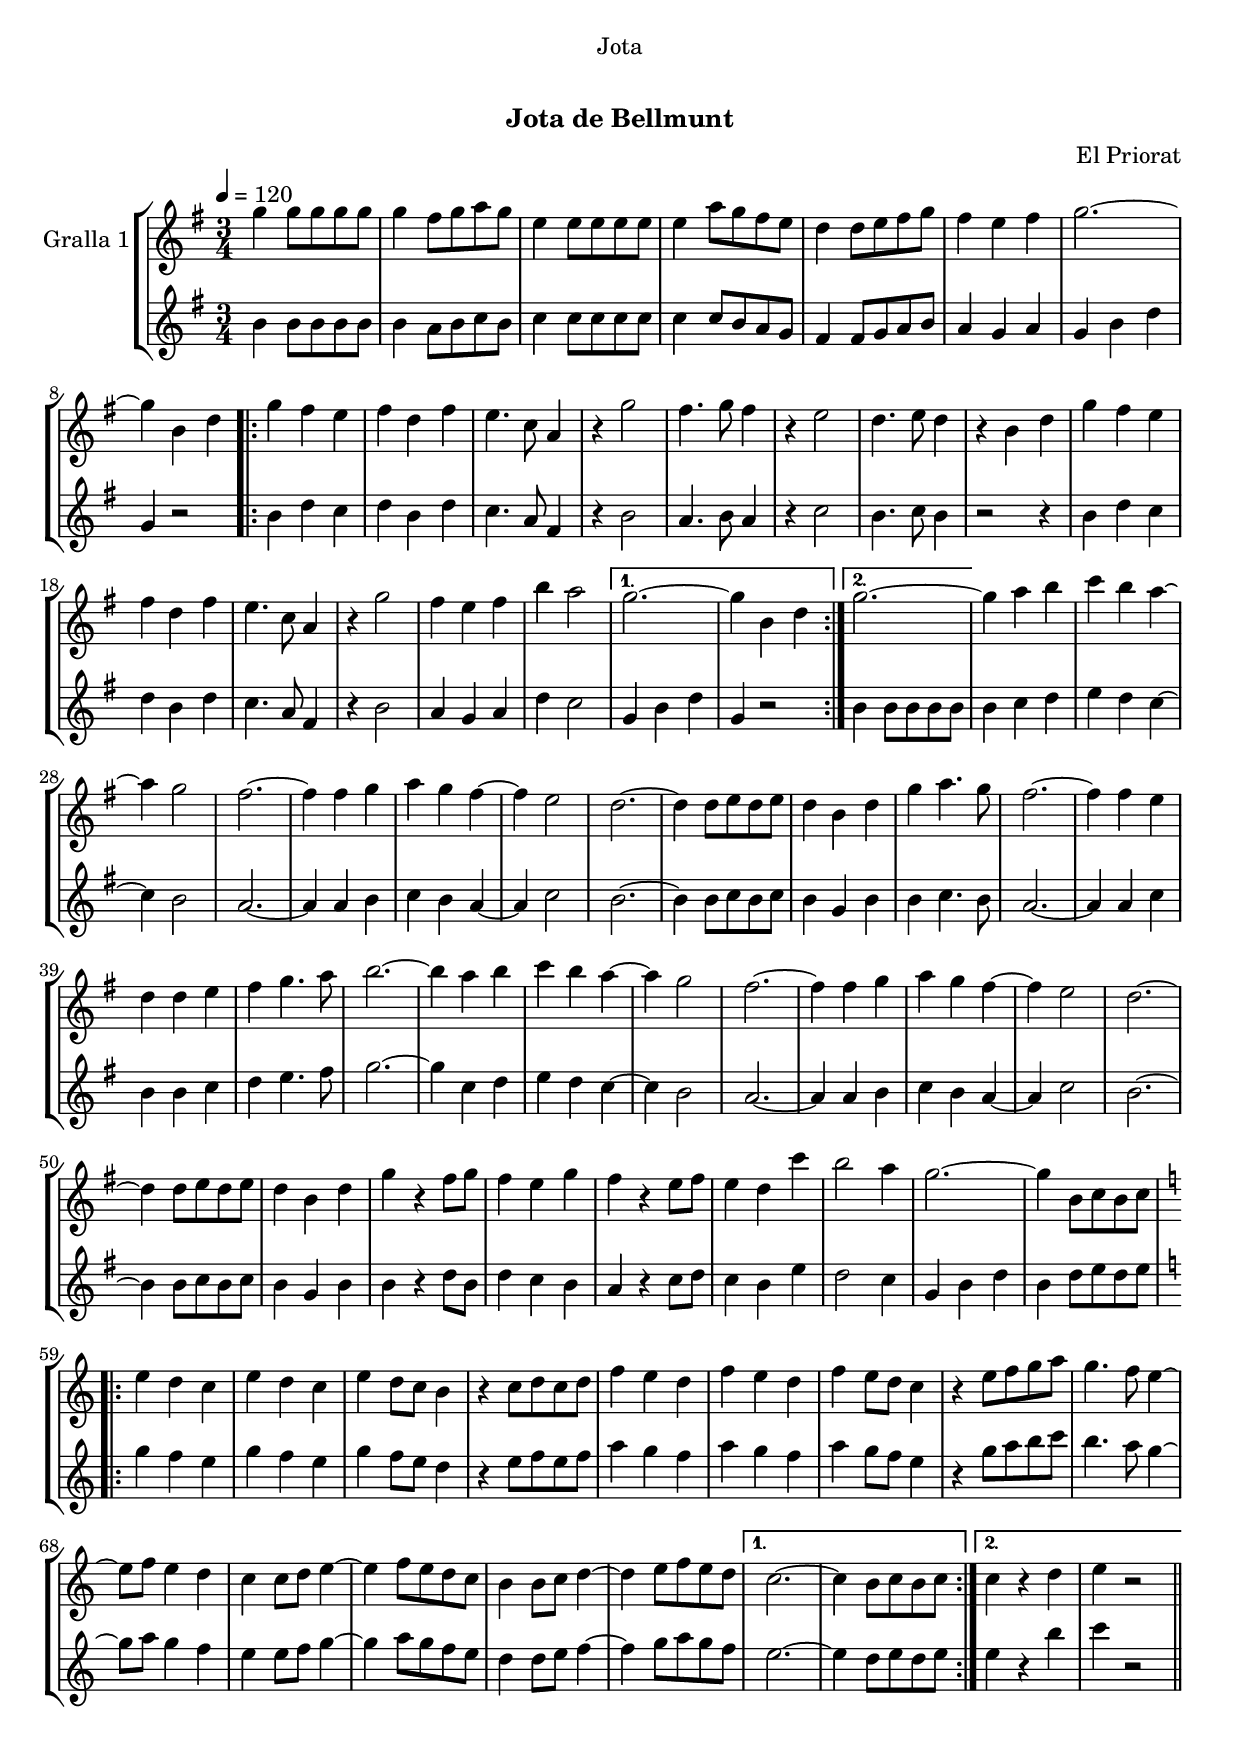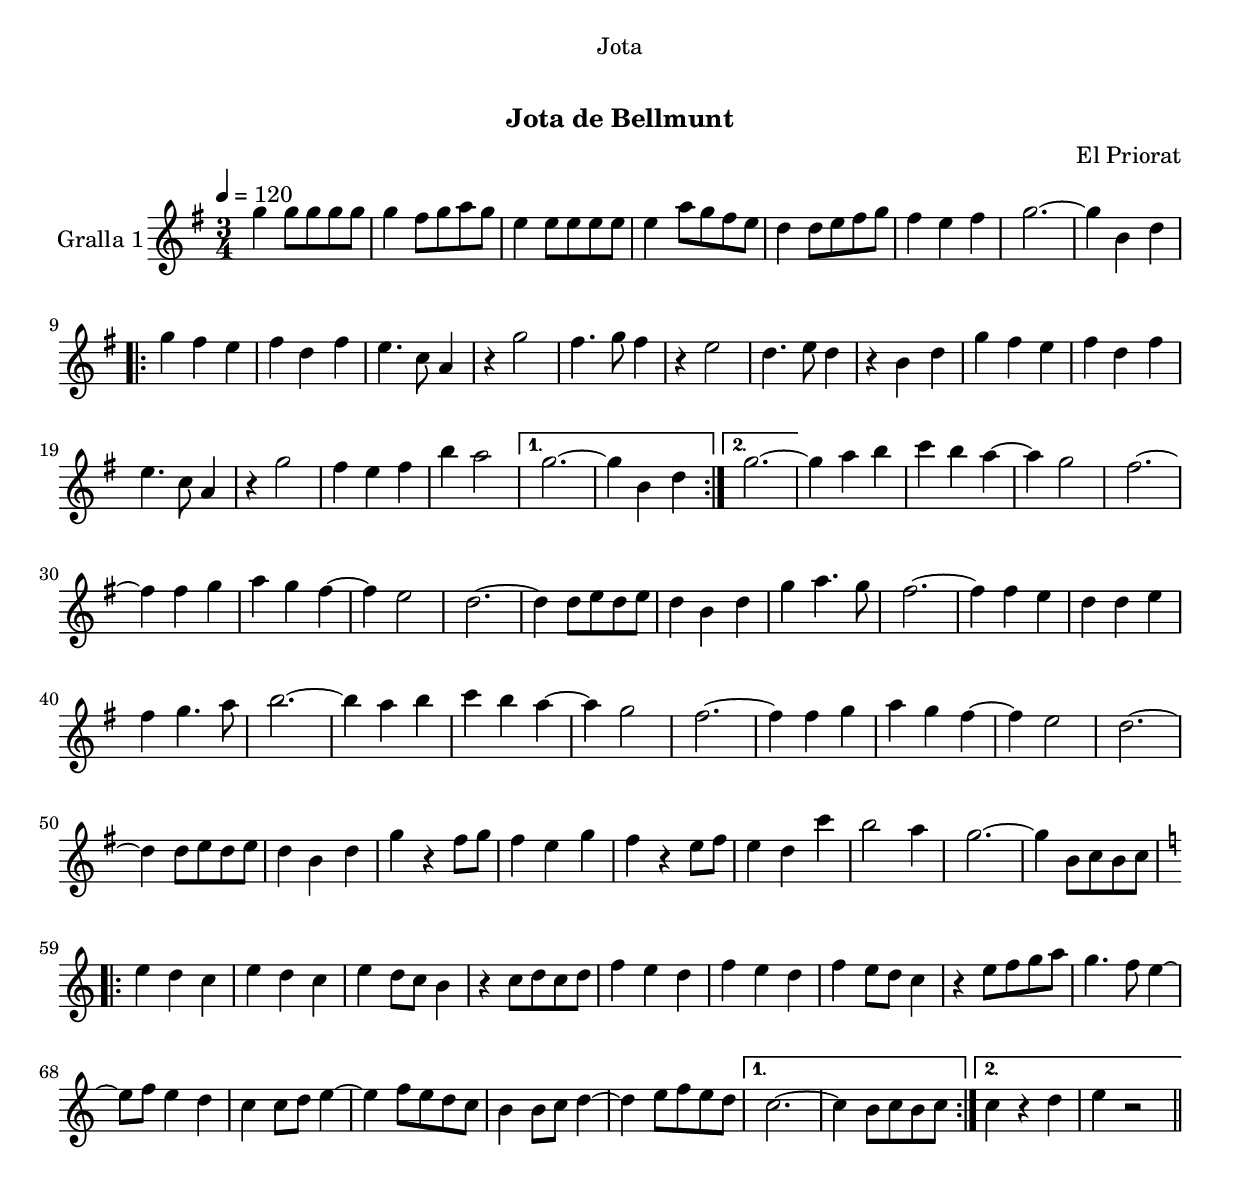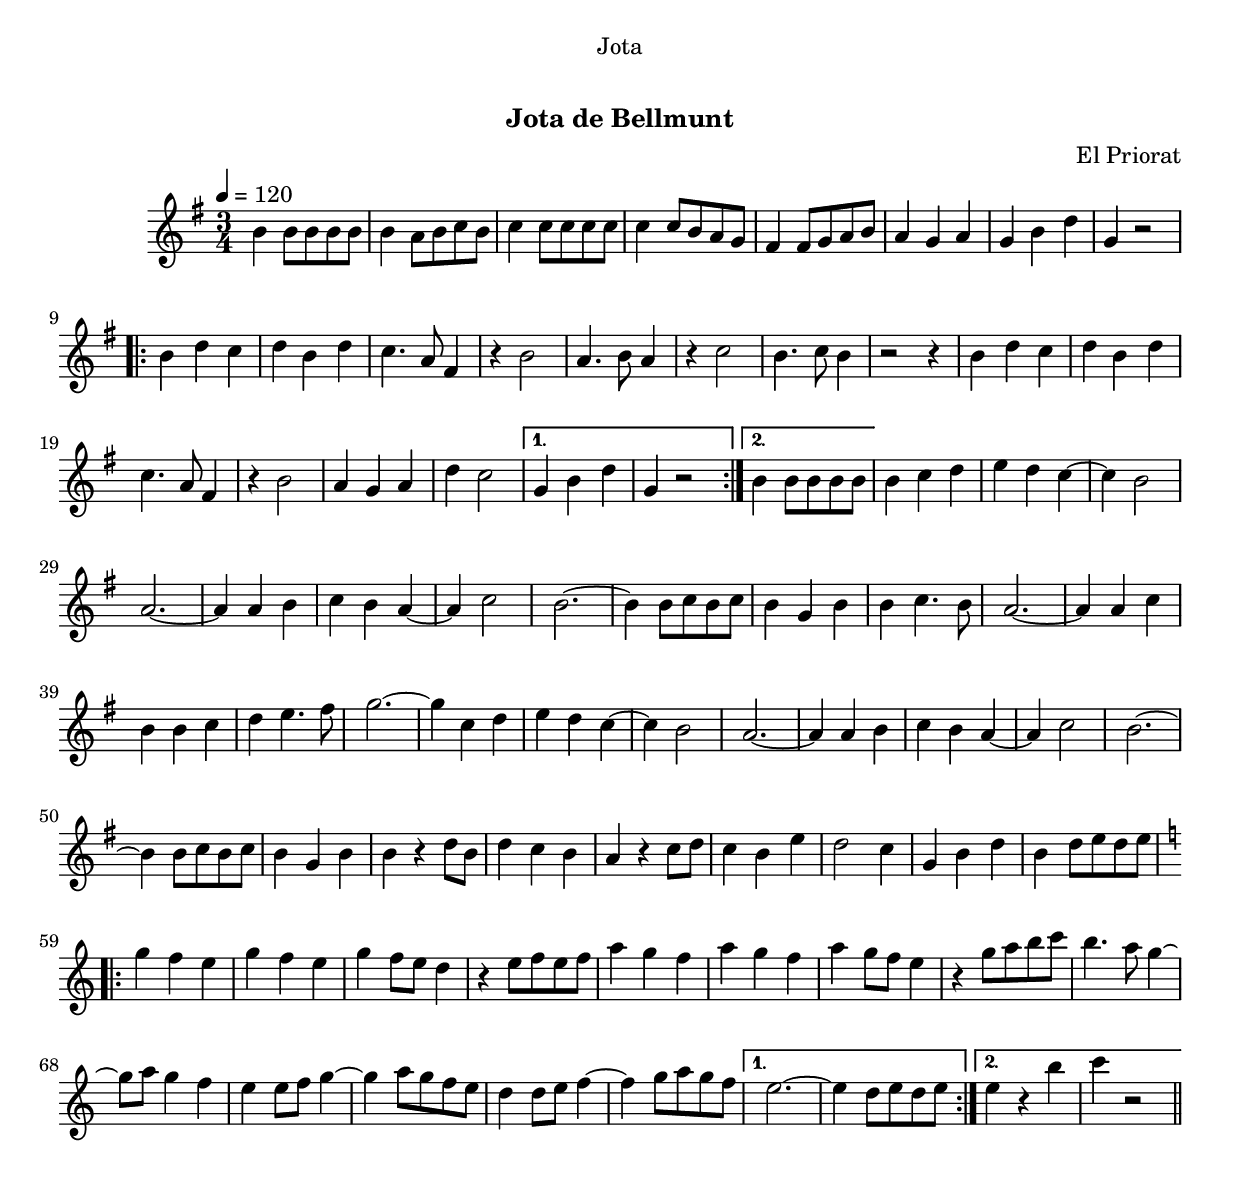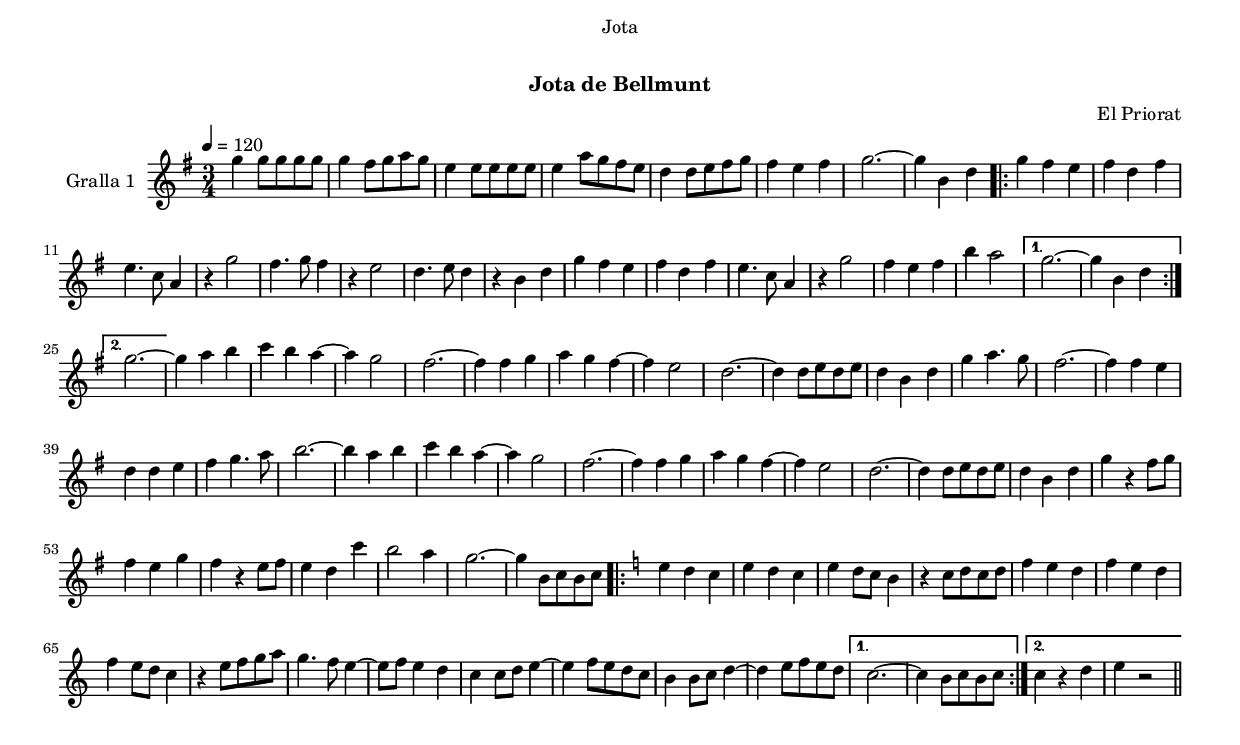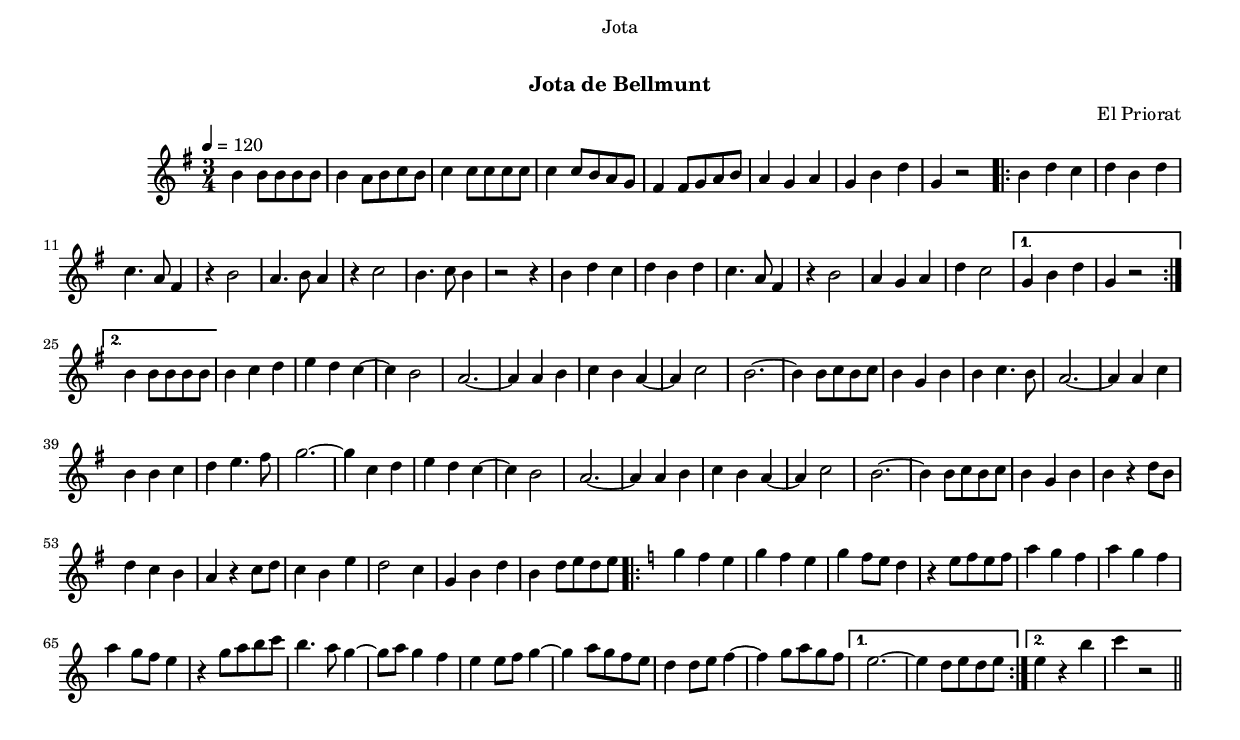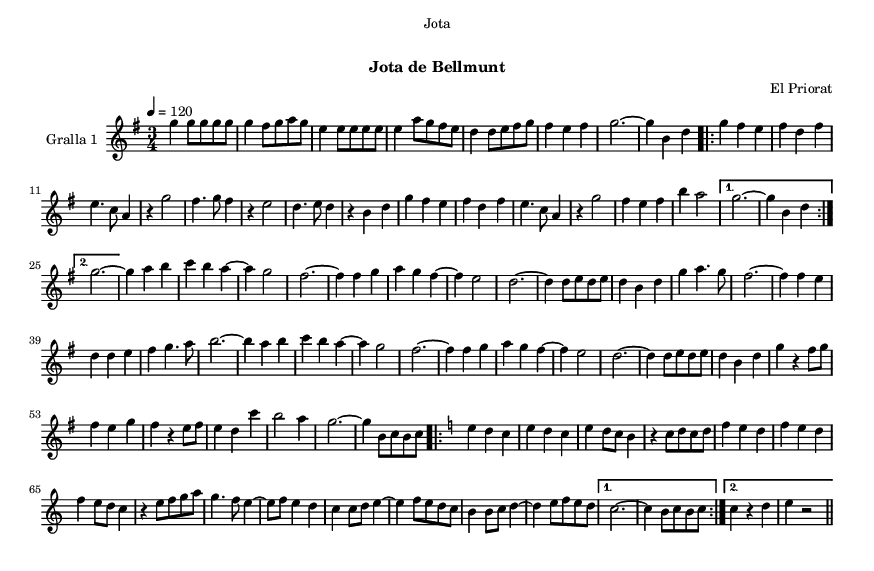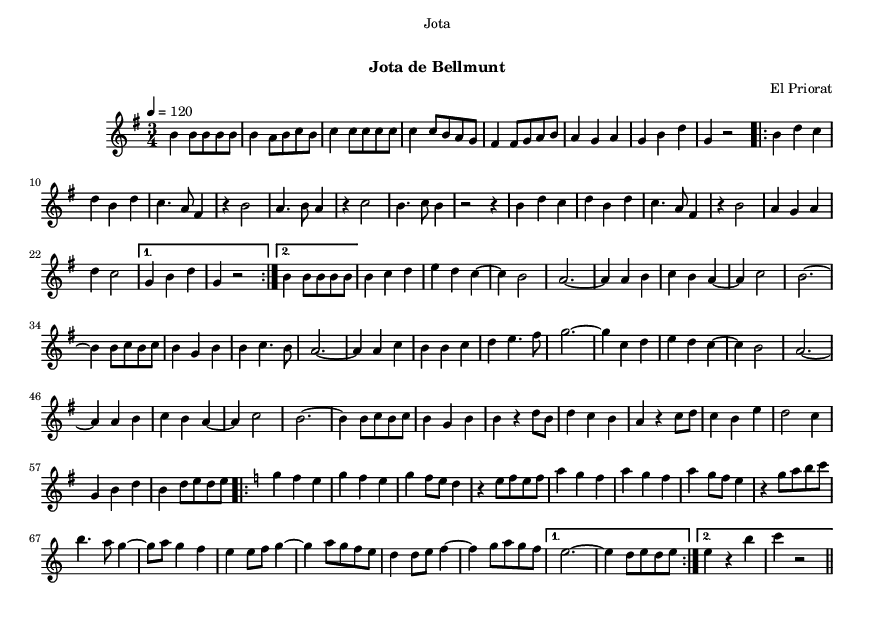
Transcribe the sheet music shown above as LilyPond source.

\version "2.16.0"

\header {
  dedication="Jota"
  title="   "
  subtitle="Jota de Bellmunt"
  subsubtitle=""
  poet=""
  meter=""
  piece=""
  composer="El Priorat"
  arranger=""
  opus=""
  instrument=""
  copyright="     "
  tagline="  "
}

liniaroAa =
\relative g''
{
  \tempo 4=120
  \clef treble
  \key g \major
  \time 3/4
  g4 g8 g g g  |
  g4 fis8 g a g  |
  e4 e8 e e e  |
  e4 a8 g fis e  |
  %05
  d4 d8 e fis g  |
  fis4 e fis  |
  g2. ~  |
  g4 b, d  |
  \repeat volta 2 { g4 fis e  |
  %10
  fis4 d fis  |
  e4. c8 a4  |
  r4 g'2  |
  fis4. g8 fis4  |
  r4 e2  |
  %15
  d4. e8 d4  |
  r4 b d  |
  g4 fis e  |
  fis4 d fis  |
  e4. c8 a4  |
  %20
  r4 g'2  |
  fis4 e fis  |
  b4 a2 }
  \alternative { { g2. ~  |
  g4 b, d }
  %25
  { g2. ~ } }
  g4 a b  |
  c4 b a ~  |
  a4 g2  |
  fis2. ~  |
  %30
  fis4 fis g  |
  a4 g fis ~  |
  fis4 e2  |
  d2. ~  |
  d4 d8 e d e  |
  %35
  d4 b d  |
  g4 a4. g8  |
  fis2. ~  |
  fis4 fis e  |
  d4 d e  |
  %40
  fis4 g4. a8  |
  b2. ~  |
  b4 a b  |
  c4 b a ~  |
  a4 g2  |
  %45
  fis2. ~  |
  fis4 fis g  |
  a4 g fis ~  |
  fis4 e2  |
  d2. ~  |
  %50
  d4 d8 e d e  |
  d4 b d  |
  g4 r fis8 g  |
  fis4 e g  |
  fis4 r e8 fis  |
  %55
  e4 d c'  |
  b2 a4  |
  g2. ~  |
  g4 b,8 c b c  |
  \key c \major   \repeat volta 2 { e4 d c  |
  %60
  e4 d c  |
  e4 d8 c b4  |
  r4 c8 d c d  |
  f4 e d  |
  f4 e d  |
  %65
  f4 e8 d c4  |
  r4 e8 f g a  |
  g4. f8 e4 ~  |
  e8 f e4 d  |
  c4 c8 d e4 ~  |
  %70
  e4 f8 e d c  |
  b4 b8 c d4 ~  |
  d4 e8 f e d }
  \alternative { { c2. ~  |
  c4 b8 c b c }
  %75
  { c4 r d  |
  e4 r2 } } \bar "||"
}

liniaroAb =
\relative b'
{
  \tempo 4=120
  \clef treble
  \key g \major
  \time 3/4
  b4 b8 b b b  |
  b4 a8 b c b  |
  c4 c8 c c c  |
  c4 c8 b a g  |
  %05
  fis4 fis8 g a b  |
  a4 g a  |
  g4 b d  |
  g,4 r2  |
  \repeat volta 2 { b4 d c  |
  %10
  d4 b d  |
  c4. a8 fis4  |
  r4 b2  |
  a4. b8 a4  |
  r4 c2  |
  %15
  b4. c8 b4  |
  r2 r4  |
  b4 d c  |
  d4 b d  |
  c4. a8 fis4  |
  %20
  r4 b2  |
  a4 g a  |
  d4 c2 }
  \alternative { { g4 b d  |
  g,4 r2 }
  %25
  { b4 b8 b b b } }
  b4 c d  |
  e4 d c ~  |
  c4 b2  |
  a2. ~  |
  %30
  a4 a b  |
  c4 b a ~  |
  a4 c2  |
  b2. ~  |
  b4 b8 c b c  |
  %35
  b4 g b  |
  b4 c4. b8  |
  a2. ~  |
  a4 a c  |
  b4 b c  |
  %40
  d4 e4. fis8  |
  g2. ~  |
  g4 c, d  |
  e4 d c ~  |
  c4 b2  |
  %45
  a2. ~  |
  a4 a b  |
  c4 b a ~  |
  a4 c2  |
  b2. ~  |
  %50
  b4 b8 c b c  |
  b4 g b  |
  b4 r d8 b  |
  d4 c b  |
  a4 r c8 d  |
  %55
  c4 b e  |
  d2 c4  |
  g4 b d  |
  b4 d8 e d e  |
  \key c \major   \repeat volta 2 { g4 f e  |
  %60
  g4 f e  |
  g4 f8 e d4  |
  r4 e8 f e f  |
  a4 g f  |
  a4 g f  |
  %65
  a4 g8 f e4  |
  r4 g8 a b c  |
  b4. a8 g4 ~  |
  g8 a g4 f  |
  e4 e8 f g4 ~  |
  %70
  g4 a8 g f e  |
  d4 d8 e f4 ~  |
  f4 g8 a g f }
  \alternative { { e2. ~  |
  e4 d8 e d e }
  %75
  { e4 r b'  |
  c4 r2 } } \bar "||"
}

\book {

\paper {
  print-page-number = false
  #(set-paper-size "a4")
  #(layout-set-staff-size 20)
}

\bookpart {
  \score {
    \new StaffGroup {
      \override Score.RehearsalMark #'self-alignment-X = #LEFT
      <<
        \new Staff \with {instrumentName = #"Gralla 1" } \liniaroAa
        \new Staff \with {instrumentName = #"" } \liniaroAb
      >>
    }
    \layout {}
  }\score { \unfoldRepeats
    \new StaffGroup {
      \override Score.RehearsalMark #'self-alignment-X = #LEFT
      <<
        \new Staff \with {instrumentName = #"Gralla 1" } \liniaroAa
        \new Staff \with {instrumentName = #"" } \liniaroAb
      >>
    }
    \midi {}
  }
}

\bookpart {
  \header {}
  \score {
    \new StaffGroup {
      \override Score.RehearsalMark #'self-alignment-X = #LEFT
      <<
        \new Staff \with {instrumentName = #"Gralla 1" } \liniaroAa
      >>
    }
    \layout {}
  }\score { \unfoldRepeats
    \new StaffGroup {
      \override Score.RehearsalMark #'self-alignment-X = #LEFT
      <<
        \new Staff \with {instrumentName = #"Gralla 1" } \liniaroAa
      >>
    }
    \midi {}
  }
}

\bookpart {
  \header {}
  \score {
    \new StaffGroup {
      \override Score.RehearsalMark #'self-alignment-X = #LEFT
      <<
        \new Staff \with {instrumentName = #"" } \liniaroAb
      >>
    }
    \layout {}
  }\score { \unfoldRepeats
    \new StaffGroup {
      \override Score.RehearsalMark #'self-alignment-X = #LEFT
      <<
        \new Staff \with {instrumentName = #"" } \liniaroAb
      >>
    }
    \midi {}
  }
}

}

\book {

\paper {
  print-page-number = false
  #(set-paper-size "a5landscape")
  #(layout-set-staff-size 16)
}

\bookpart {
  \header {}
  \score {
    \new StaffGroup {
      \override Score.RehearsalMark #'self-alignment-X = #LEFT
      <<
        \new Staff \with {instrumentName = #"Gralla 1" } \liniaroAa
      >>
    }
    \layout {}
  }
}

\bookpart {
  \header {}
  \score {
    \new StaffGroup {
      \override Score.RehearsalMark #'self-alignment-X = #LEFT
      <<
        \new Staff \with {instrumentName = #"" } \liniaroAb
      >>
    }
    \layout {}
  }
}

}

\book {

\paper {
  print-page-number = false
  #(set-paper-size "a6landscape")
  #(layout-set-staff-size 12)
}

\bookpart {
  \header {}
  \score {
    \new StaffGroup {
      \override Score.RehearsalMark #'self-alignment-X = #LEFT
      <<
        \new Staff \with {instrumentName = #"Gralla 1" } \liniaroAa
      >>
    }
    \layout {}
  }
}

\bookpart {
  \header {}
  \score {
    \new StaffGroup {
      \override Score.RehearsalMark #'self-alignment-X = #LEFT
      <<
        \new Staff \with {instrumentName = #"" } \liniaroAb
      >>
    }
    \layout {}
  }
}

}

